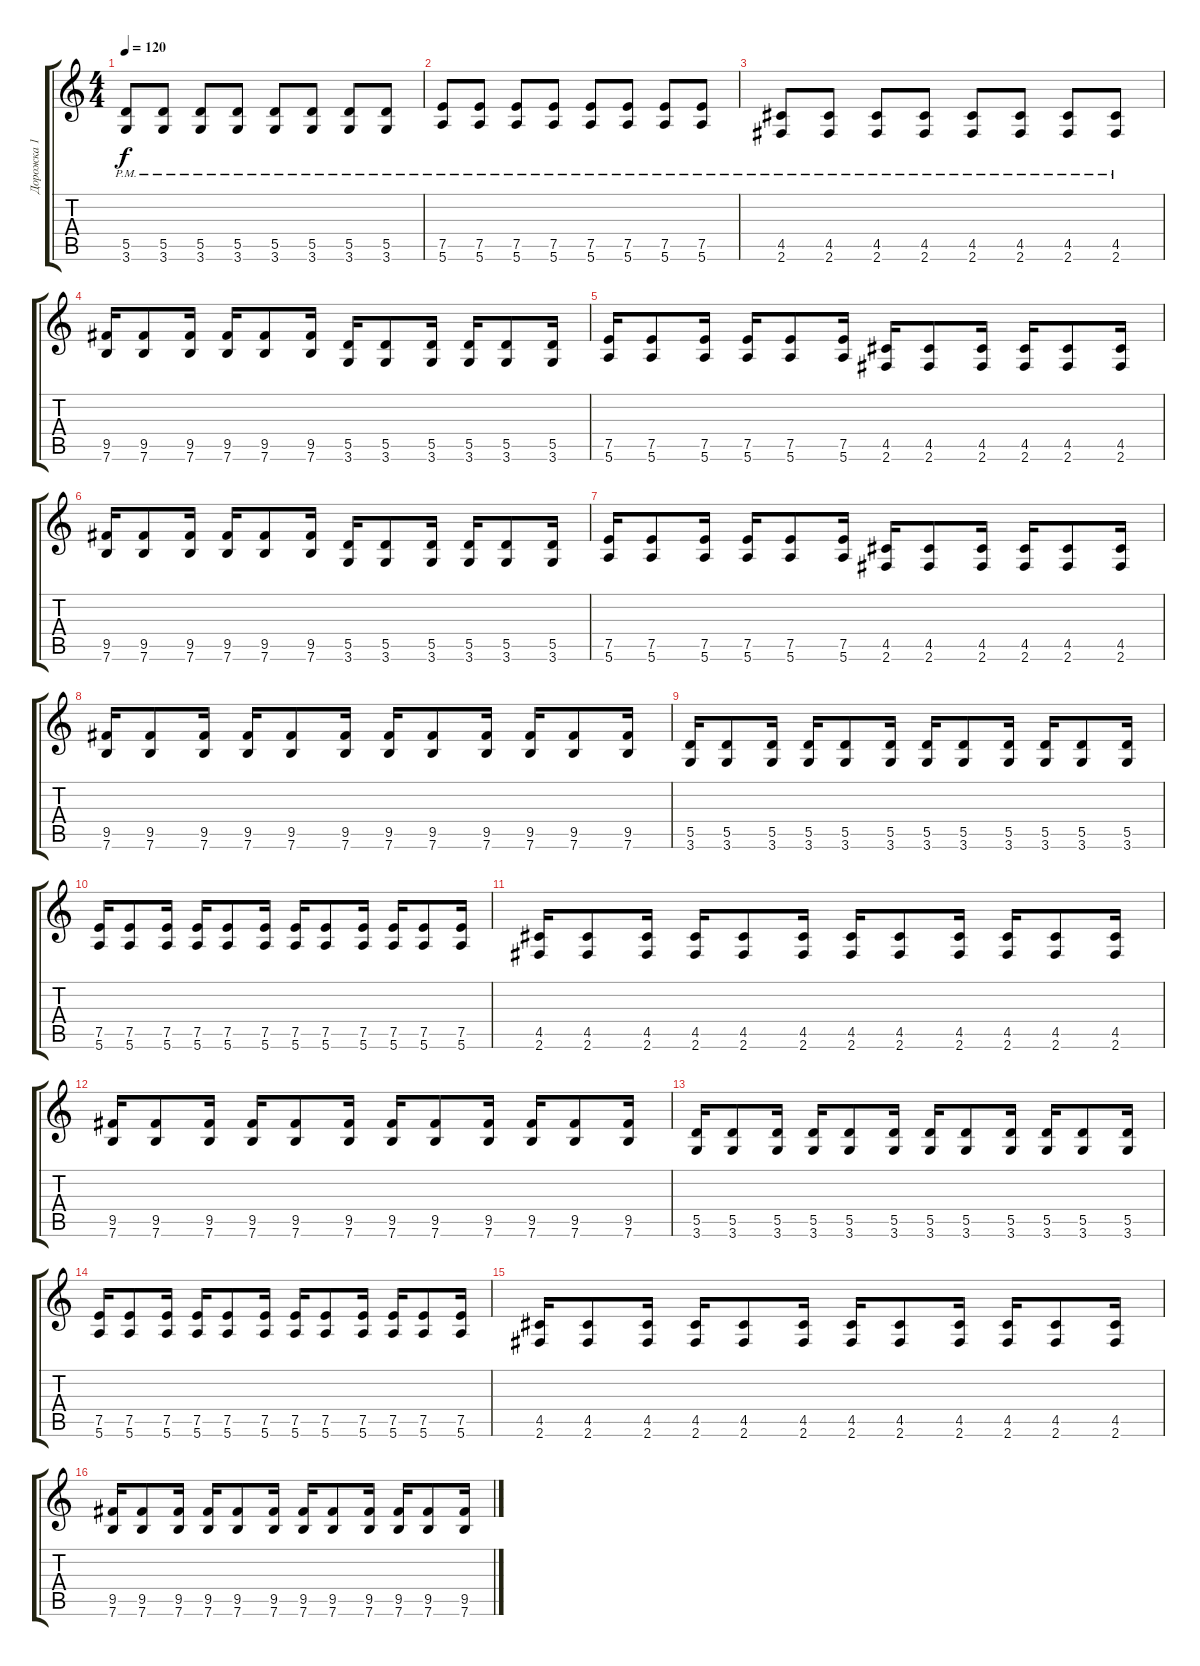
\track ("Дорожка 1" "Дорожка 1") {instrument overdrivenguitar}
\staff {score tabs}
\tuning (E4 B3 G3 D3 A2 E2) {hide}
\ts (4 4)
\tempo 120
\clef g2
\ks c
(5.5{pm} 3.6{pm}).8{dy f} (5.5{pm} 3.6{pm}).8 (5.5{pm} 3.6{pm}).8 (5.5{pm} 3.6{pm}).8 (5.5{pm} 3.6{pm}).8 (5.5{pm} 3.6{pm}).8 (5.5{pm} 3.6{pm}).8 (5.5{pm} 3.6{pm}).8 |
(7.5{pm} 5.6{pm}).8 (7.5{pm} 5.6{pm}).8 (7.5{pm} 5.6{pm}).8 (7.5{pm} 5.6{pm}).8 (7.5{pm} 5.6{pm}).8 (7.5{pm} 5.6{pm}).8 (7.5{pm} 5.6{pm}).8 (7.5{pm} 5.6{pm}).8 |
(4.5{pm} 2.6{pm}).8 (4.5{pm} 2.6{pm}).8 (4.5{pm} 2.6{pm}).8 (4.5{pm} 2.6{pm}).8 (4.5{pm} 2.6{pm}).8 (4.5{pm} 2.6{pm}).8 (4.5{pm} 2.6{pm}).8 (4.5{pm} 2.6{pm}).8 |
(9.5 7.6).16 (9.5 7.6).8 (9.5 7.6).16 (9.5 7.6).16 (9.5 7.6).8 (9.5 7.6).16 (5.5 3.6).16 (5.5 3.6).8 (5.5 3.6).16 (5.5 3.6).16 (5.5 3.6).8 (5.5 3.6).16 |
(7.5 5.6).16 (7.5 5.6).8 (7.5 5.6).16 (7.5 5.6).16 (7.5 5.6).8 (7.5 5.6).16 (4.5 2.6).16 (4.5 2.6).8 (4.5 2.6).16 (4.5 2.6).16 (4.5 2.6).8 (4.5 2.6).16 |
(9.5 7.6).16 (9.5 7.6).8 (9.5 7.6).16 (9.5 7.6).16 (9.5 7.6).8 (9.5 7.6).16 (5.5 3.6).16 (5.5 3.6).8 (5.5 3.6).16 (5.5 3.6).16 (5.5 3.6).8 (5.5 3.6).16 |
(7.5 5.6).16 (7.5 5.6).8 (7.5 5.6).16 (7.5 5.6).16 (7.5 5.6).8 (7.5 5.6).16 (4.5 2.6).16 (4.5 2.6).8 (4.5 2.6).16 (4.5 2.6).16 (4.5 2.6).8 (4.5 2.6).16 |
(9.5 7.6).16 (9.5 7.6).8 (9.5 7.6).16 (9.5 7.6).16 (9.5 7.6).8 (9.5 7.6).16 (9.5 7.6).16 (9.5 7.6).8 (9.5 7.6).16 (9.5 7.6).16 (9.5 7.6).8 (9.5 7.6).16 |
(5.5 3.6).16 (5.5 3.6).8 (5.5 3.6).16 (5.5 3.6).16 (5.5 3.6).8 (5.5 3.6).16 (5.5 3.6).16 (5.5 3.6).8 (5.5 3.6).16 (5.5 3.6).16 (5.5 3.6).8 (5.5 3.6).16 |
(7.5 5.6).16 (7.5 5.6).8 (7.5 5.6).16 (7.5 5.6).16 (7.5 5.6).8 (7.5 5.6).16 (7.5 5.6).16 (7.5 5.6).8 (7.5 5.6).16 (7.5 5.6).16 (7.5 5.6).8 (7.5 5.6).16 |
(4.5 2.6).16 (4.5 2.6).8 (4.5 2.6).16 (4.5 2.6).16 (4.5 2.6).8 (4.5 2.6).16 (4.5 2.6).16 (4.5 2.6).8 (4.5 2.6).16 (4.5 2.6).16 (4.5 2.6).8 (4.5 2.6).16 |
(9.5 7.6).16 (9.5 7.6).8 (9.5 7.6).16 (9.5 7.6).16 (9.5 7.6).8 (9.5 7.6).16 (9.5 7.6).16 (9.5 7.6).8 (9.5 7.6).16 (9.5 7.6).16 (9.5 7.6).8 (9.5 7.6).16 |
(5.5 3.6).16 (5.5 3.6).8 (5.5 3.6).16 (5.5 3.6).16 (5.5 3.6).8 (5.5 3.6).16 (5.5 3.6).16 (5.5 3.6).8 (5.5 3.6).16 (5.5 3.6).16 (5.5 3.6).8 (5.5 3.6).16 |
(7.5 5.6).16 (7.5 5.6).8 (7.5 5.6).16 (7.5 5.6).16 (7.5 5.6).8 (7.5 5.6).16 (7.5 5.6).16 (7.5 5.6).8 (7.5 5.6).16 (7.5 5.6).16 (7.5 5.6).8 (7.5 5.6).16 |
(4.5 2.6).16 (4.5 2.6).8 (4.5 2.6).16 (4.5 2.6).16 (4.5 2.6).8 (4.5 2.6).16 (4.5 2.6).16 (4.5 2.6).8 (4.5 2.6).16 (4.5 2.6).16 (4.5 2.6).8 (4.5 2.6).16 |
(9.5 7.6).16 (9.5 7.6).8 (9.5 7.6).16 (9.5 7.6).16 (9.5 7.6).8 (9.5 7.6).16 (9.5 7.6).16 (9.5 7.6).8 (9.5 7.6).16 (9.5 7.6).16 (9.5 7.6).8 (9.5 7.6).16
